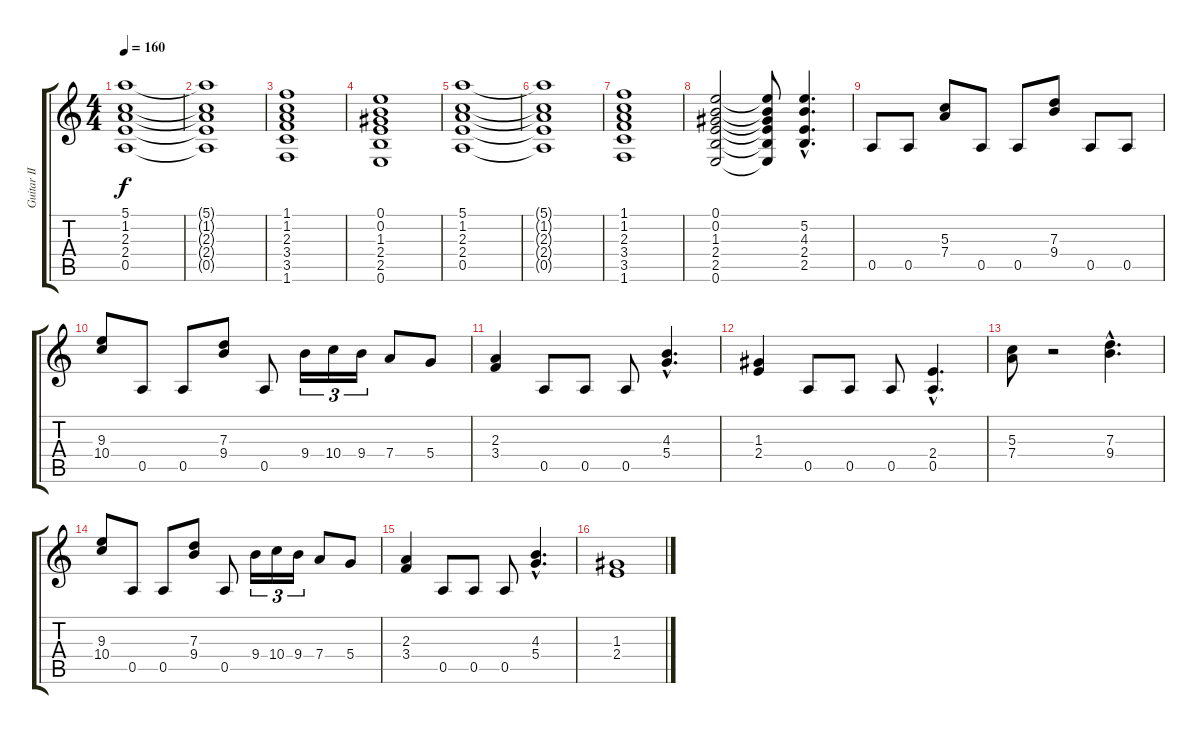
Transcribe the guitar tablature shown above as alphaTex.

\track ("Guitar II" "Guitar II") {instrument distortionguitar}
\staff {score tabs}
\tuning (E4 B3 G3 D3 A2 E2) {hide}
\ts (4 4)
\tempo 160
\clef g2
\ks c
(5.1 1.2 2.3 2.4 0.5).1{dy f instrument distortionguitar} |
(5.1{t} 1.2{t} 2.3{t} 2.4{t} 0.5{t}).1 |
(1.1 1.2 2.3 3.4 3.5 1.6).1 |
(0.1 0.2 1.3 2.4 2.5 0.6).1 |
(5.1 1.2 2.3 2.4 0.5).1 |
(5.1{t} 1.2{t} 2.3{t} 2.4{t} 0.5{t}).1 |
(1.1 1.2 2.3 3.4 3.5 1.6).1 |
(0.1 0.2 1.3 2.4 2.5 0.6).2 (0.1{t} 0.2{t} 1.3{t} 2.4{t} 2.5{t} 0.6{t}).8 (5.2{hac} 4.3{hac} 2.4{hac} 2.5{hac}).4{d} |
0.5.8{volume 12} 0.5.8 (5.3 7.4).8 0.5.8 0.5.8 (7.3 9.4).8 0.5.8 0.5.8 |
(9.3 10.4).8 0.5.8 0.5.8 (7.3 9.4).8 0.5.8 9.4.16{tu (3 2)} 10.4.16{tu (3 2)} 9.4.16{tu (3 2)} 7.4.8 5.4.8 |
(2.3 3.4).4 0.5.8 0.5.8 0.5.8 (4.3{hac} 5.4{hac}).4{d} |
(1.3 2.4).4 0.5.8 0.5.8 0.5.8 (2.4{hac} 0.5{hac}).4{d} |
(5.3 7.4).8 r.2 (7.3{hac} 9.4{hac}).4{d} |
(9.3 10.4).8 0.5.8 0.5.8 (7.3 9.4).8 0.5.8 9.4.16{tu (3 2)} 10.4.16{tu (3 2)} 9.4.16{tu (3 2)} 7.4.8 5.4.8 |
(2.3 3.4).4 0.5.8 0.5.8 0.5.8 (4.3{hac} 5.4{hac}).4{d} |
(1.3 2.4).1
